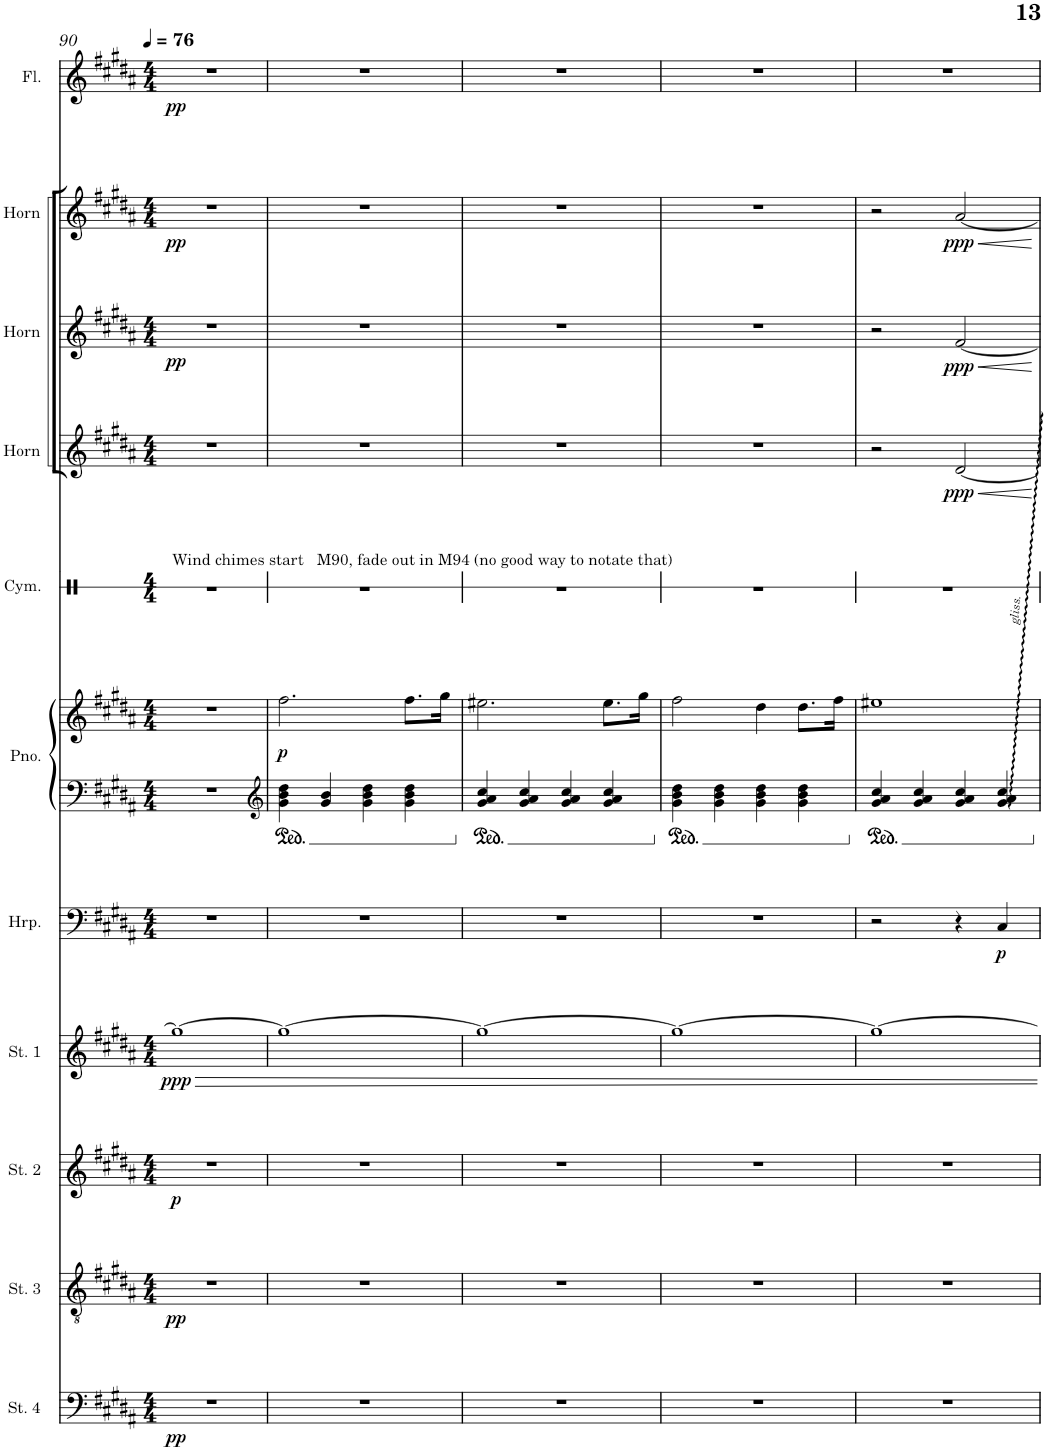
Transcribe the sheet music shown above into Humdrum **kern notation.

**kern	**dynam	**kern	**dynam	**kern	**kern	**dynam	**kern	**dynam	**kern	**dynam	**kern	**dynam	**kern
*part7	*part7	*part6	*part6	*part5	*part5	*part5	*part4	*part4	*part3	*part3	*part2	*part2	*part1
*staff8	*staff8	*staff7	*staff7	*staff6	*staff5	*staff5/6	*staff4	*staff4	*staff3	*staff3	*staff2	*staff2	*staff1
*I"Strings 1	*	*I"Harp	*	*I"Piano	*	*	*I"Horn	*	*I"Horn	*	*I"Horn	*	*I"Piccolo
*I'St. 1	*	*I'Hrp.	*	*I'Pno.	*	*	*I'Horn	*	*I'Horn	*	*I'Horn	*	*I'Picc.
!!LO:PB:g=z
*clefG2	*	*clefF4	*	*clefF4	*clefG2	*	*clefG2	*	*clefG2	*	*clefG2	*	*clefG2
*	*	*	*	*	*	*	*Trd7c12	*	*Trd7c12	*	*Trd7c12	*	*Trd-7c-12
*k[f#c#g#d#a#]	*	*k[f#c#g#d#a#]	*	*k[f#c#g#d#a#]	*k[f#c#g#d#a#]	*	*k[f#c#g#d#a#]	*	*k[f#c#g#d#a#]	*	*k[f#c#g#d#a#]	*	*k[f#c#g#d#a#]
*M4/4	*	*M4/4	*	*M4/4	*M4/4	*	*M4/4	*	*M4/4	*	*M4/4	*	*M4/4
*MM76	*	*MM76	*	*MM76	*MM76	*	*MM76	*	*MM76	*	*MM76	*	*MM76
=90	=90	=90	=90	=90	=90	=90	=90	=90	=90	=90	=90	=90	=90
!	!LO:DY:b	!	!	!	!	!	!	!	!	!LO:DY:b	!	!LO:DY:b	!
1gg#_	ppp	1r	.	1r	1r	.	1r	.	1r	pp	1r	pp	1r
=91	=91	=91	=91	=91	=91	=91	=91	=91	=91	=91	=91	=91	=91
*	*	*	*	*clefG2	*	*	*	*	*	*	*	*	*
!	!	!	!	!	!	!LO:DY:b	!	!	!	!	!	!	!
1gg#_	.	1r	.	4g#\ 4b\ 4dd#\	2.ff#\	p	1r	.	1r	.	1r	.	1r
.	.	.	.	4g#/ 4b/	.	.	.	.	.	.	.	.	.
.	.	.	.	4g#\ 4b\ 4dd#\	.	.	.	.	.	.	.	.	.
.	.	.	.	4g#\ 4b\ 4dd#\	8.ff#\L	.	.	.	.	.	.	.	.
.	.	.	.	.	16gg#\Jk	.	.	.	.	.	.	.	.
=92	=92	=92	=92	=92	=92	=92	=92	=92	=92	=92	=92	=92	=92
1gg#_	.	1r	.	4g#/ 4a#/ 4cc#/	2.ee#X\	.	1r	.	1r	.	1r	.	1r
.	.	.	.	4g#/ 4a#/ 4cc#/	.	.	.	.	.	.	.	.	.
.	.	.	.	4g#/ 4a#/ 4cc#/	.	.	.	.	.	.	.	.	.
.	.	.	.	4g#/ 4a#/ 4cc#/	8.ee#\L	.	.	.	.	.	.	.	.
.	.	.	.	.	16gg#\Jk	.	.	.	.	.	.	.	.
=93	=93	=93	=93	=93	=93	=93	=93	=93	=93	=93	=93	=93	=93
1gg#_	.	1r	.	4g#\ 4b\ 4dd#\	2ff#\	.	1r	.	1r	.	1r	.	1r
.	.	.	.	4g#\ 4b\ 4dd#\	.	.	.	.	.	.	.	.	.
.	.	.	.	4g#\ 4b\ 4dd#\	4dd#\	.	.	.	.	.	.	.	.
.	.	.	.	4g#\ 4b\ 4dd#\	8.dd#\L	.	.	.	.	.	.	.	.
.	.	.	.	.	16ff#\Jk	.	.	.	.	.	.	.	.
=94	=94	=94	=94	=94	=94	=94	=94	=94	=94	=94	=94	=94	=94
1gg#_	.	2r	.	4g#/ 4a#/ 4cc#/	1ee#X	.	2r	.	2r	.	2r	.	1r
.	.	.	.	4g#/ 4a#/ 4cc#/	.	.	.	.	.	.	.	.	.
!	!	!	!	!	!	!	!	!LO:HP:b	!	!LO:HP:b	!	!LO:HP:b	!
!	!	!	!	!	!	!	!	!LO:DY:n=1:b	!	!LO:DY:n=1:b	!	!LO:DY:n=1:b	!
.	.	4r	.	4g#/ 4a#/ 4cc#/	.	.	[2d#/	< ppp	[2f#/	< ppp	[2a#/	< ppp	.
!	!	!	!LO:DY:b	!	!	!	!	!	!	!	!	!	!
.	.	4C#/	p	4g#/ 4a#/ 4cc#/	.	.	.	.	.	.	.	.	.
.	.	.	.	.	.	.	.	[	.	[	.	[	.
=	=	=	=	=	=	=	=	=	=	=	=	=	=
*-	*-	*-	*-	*-	*-	*-	*-	*-	*-	*-	*-	*-	*-
